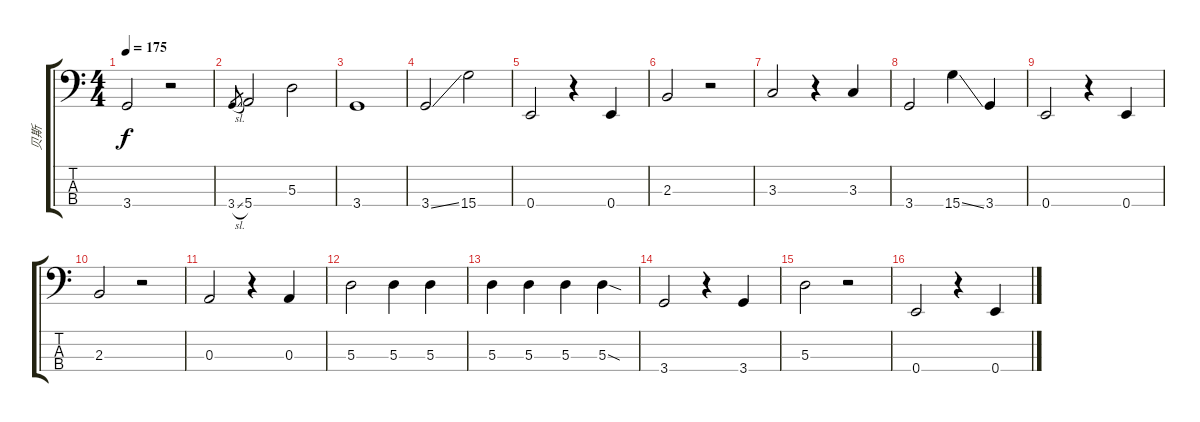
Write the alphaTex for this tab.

\track ("贝斯" "贝斯") {instrument electricbassfinger}
\staff {score tabs}
\tuning (G2 D2 A1 E1) {hide}
\ts (4 4)
\tempo 175
\clef f4
\ks c
3.4.2{dy f} r.2 |
3.4{sl}.8{gr} 5.4.2 5.3.2 |
3.4.1 |
3.4{ss}.2 15.4.2 |
0.4.2 r.4 0.4.4 |
2.3.2 r.2 |
3.3.2 r.4 3.3.4 |
3.4.2 15.4{ss}.4 3.4.4 |
0.4.2 r.4 0.4.4 |
2.3.2 r.2 |
0.3.2 r.4 0.3.4 |
5.3.2 5.3.4 5.3.4 |
5.3.4 5.3.4 5.3.4 5.3{sod}.4 |
3.4.2 r.4 3.4.4 |
5.3.2 r.2 |
0.4.2 r.4 0.4.4
